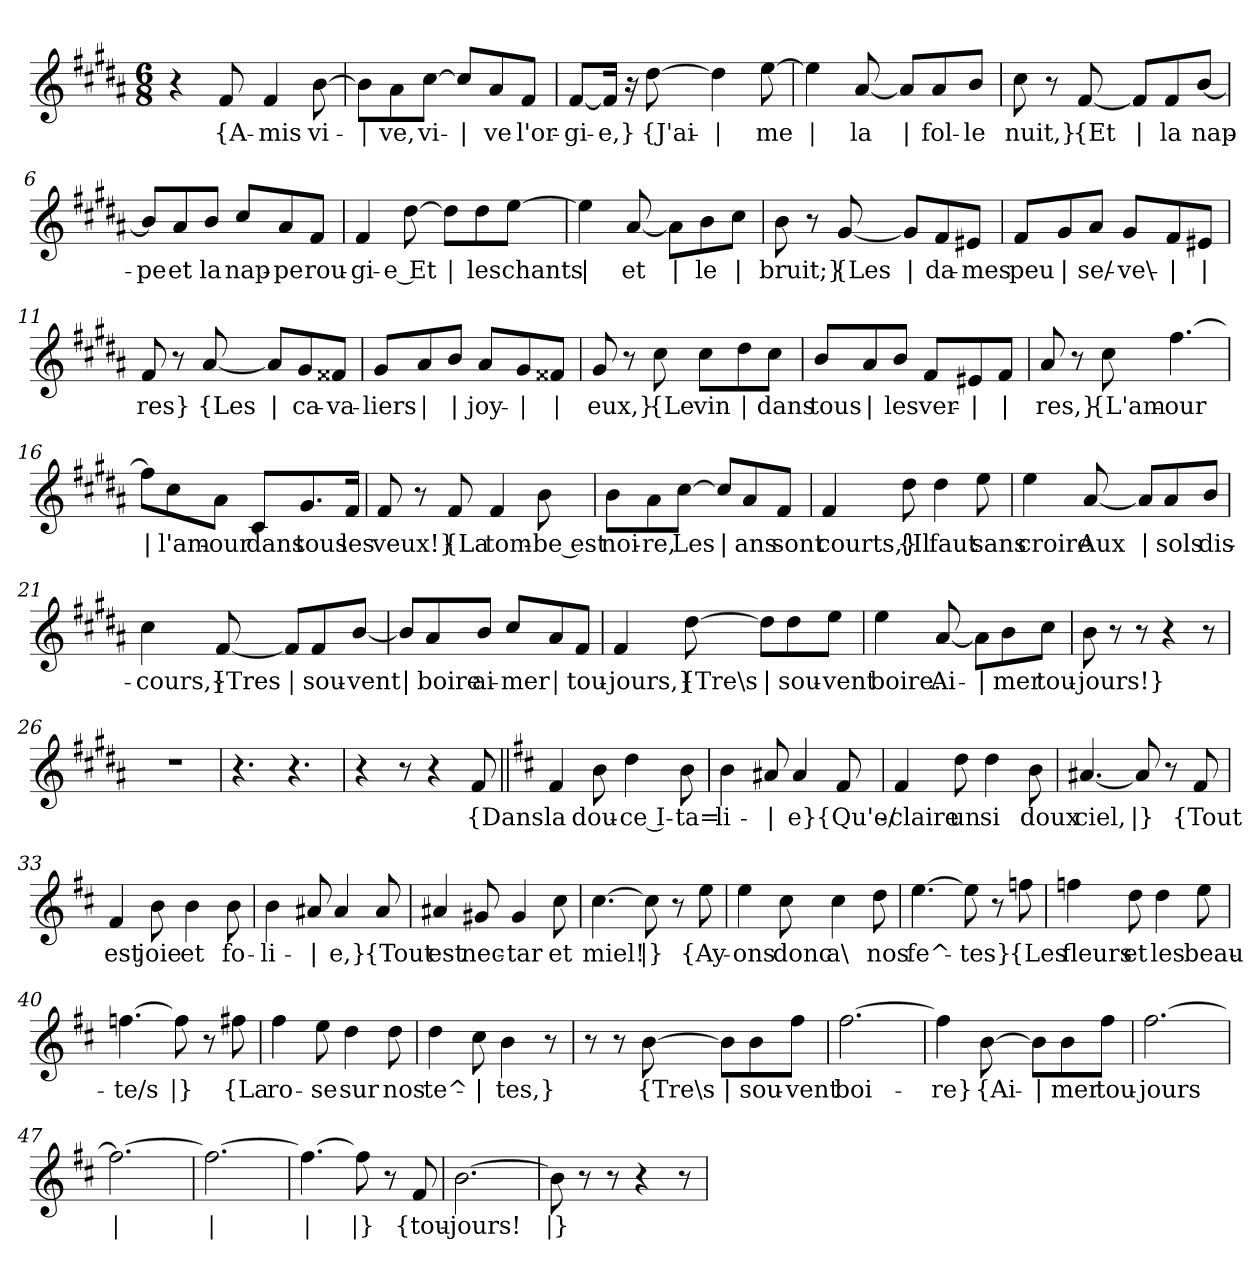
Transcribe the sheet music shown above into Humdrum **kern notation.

**kern	**text
*part1	*part1
*staff1	*staff1
*clefG2	*
*k[f#c#g#d#a#]	*
*M6/8	*
=1	=1
4r	.
!	!LO:LY:b
8f#/	{A-
!	!LO:LY:b
4f#/	-mis
!	!LO:LY:b
[8b\	vi-
=2	=2
!	!LO:LY:b
8b\L]	|
!	!LO:LY:b
8a#\	-ve,
!	!LO:LY:b
[8cc#\J	vi-
!	!LO:LY:b
8cc#/L]	|
!	!LO:LY:b
8a#/	-ve
!	!LO:LY:b
8f#/J	l'or-
=3	=3
!	!LO:LY:b
[8f#/L	-gi-
!	!LO:LY:b
16f#/Jk]	-e,}
16r	.
!	!LO:LY:b
[8dd#\	{J'ai-
!	!LO:LY:b
4dd#\]	|
!	!LO:LY:b
[8ee\	-me
=4	=4
!	!LO:LY:b
4ee\]	|
!	!LO:LY:b
[8a#/	la
!	!LO:LY:b
8a#/L]	|
!	!LO:LY:b
8a#/	fol-
!	!LO:LY:b
8b/J	-le
=5	=5
!	!LO:LY:b
8cc#\	nuit,}
8r	.
!	!LO:LY:b
[8f#/	{Et
!	!LO:LY:b
8f#/L]	|
!	!LO:LY:b
8f#/	la
!	!LO:LY:b
[8b/J	nap-
!!LO:LB:g=z
=6	=6
!	!LO:LY:b
8b/L]	-pe
!	!LO:LY:b
8a#/	et
!	!LO:LY:b
8b/J	la
!	!LO:LY:b
8cc#/L	nap-
!	!LO:LY:b
8a#/	-pe
!	!LO:LY:b
8f#/J	rou-
=7	=7
!	!LO:LY:b
4f#/	-gi-
!	!LO:LY:b
[8dd#\	-e Et
!	!LO:LY:b
8dd#\L]	|
!	!LO:LY:b
8dd#\	les
!	!LO:LY:b
[8ee\J	chants
=8	=8
!	!LO:LY:b
4ee\]	|
!	!LO:LY:b
[8a#/	et
!	!LO:LY:b
8a#\L]	|
!	!LO:LY:b
8b\	le
!	!LO:LY:b
8cc#\J	|
=9	=9
!	!LO:LY:b
8b\	bruit;}
8r	.
!	!LO:LY:b
[8g#/	{Les
!	!LO:LY:b
8g#/L]	|
!	!LO:LY:b
8f#/	da-
!	!LO:LY:b
8e#X/J	-mes
!!LO:LB:g=z
=10	=10
!	!LO:LY:b
8f#/L	peu
!	!LO:LY:b
8g#/	|
!	!LO:LY:b
8a#/J	se/-
!	!LO:LY:b
8g#/L	-ve\-
!	!LO:LY:b
8f#/	|
!	!LO:LY:b
8e#X/J	|
=11	=11
!	!LO:LY:b
8f#/	-res}
8r	.
!	!LO:LY:b
[8a#/	{Les
!	!LO:LY:b
8a#/L]	|
!	!LO:LY:b
8g#/	ca-
!	!LO:LY:b
8f##X/J	-va-
=12	=12
!	!LO:LY:b
8g#/L	-liers
!	!LO:LY:b
8a#/	|
!	!LO:LY:b
8b/J	|
!	!LO:LY:b
8a#/L	joy-
!	!LO:LY:b
8g#/	|
!	!LO:LY:b
8f##X/J	|
=13	=13
!	!LO:LY:b
8g#/	-eux,}
8r	.
!	!LO:LY:b
8cc#\	{Le
!	!LO:LY:b
8cc#\L	vin
!	!LO:LY:b
8dd#\	|
!	!LO:LY:b
8cc#\J	dans
=14	=14
!	!LO:LY:b
8b/L	tous
!	!LO:LY:b
8a#/	|
!	!LO:LY:b
8b/J	les
!	!LO:LY:b
8f#/L	ver-
!	!LO:LY:b
8e#X/	|
!	!LO:LY:b
8f#/J	|
!!LO:LB:g=z
=15	=15
!	!LO:LY:b
8a#/	-res,}
8r	.
!	!LO:LY:b
8cc#\	{L'am-
!	!LO:LY:b
[4.ff#\	-our
=16	=16
!	!LO:LY:b
8ff#\L]	|
!	!LO:LY:b
8cc#\	l'am-
!	!LO:LY:b
8a#\J	-our
!	!LO:LY:b
8c#/L	dans
!	!LO:LY:b
8.g#/	tous
!	!LO:LY:b
16f#/Jk	les
=17	=17
!	!LO:LY:b
8f#/	veux!}
8r	.
!	!LO:LY:b
8f#/	{La
!	!LO:LY:b
4f#/	tom-
!	!LO:LY:b
8b\	-be est
=18	=18
!	!LO:LY:b
8b\L	noi-
!	!LO:LY:b
8a#\	-re,
!	!LO:LY:b
[8cc#\J	Les
!	!LO:LY:b
8cc#/L]	|
!	!LO:LY:b
8a#/	ans
!	!LO:LY:b
8f#/J	sont
!!LO:LB:g=z
=19	=19
!	!LO:LY:b
4f#/	courts,}
!	!LO:LY:b
8dd#\	{Il
!	!LO:LY:b
4dd#\	faut
!	!LO:LY:b
8ee\	sans
=20	=20
!	!LO:LY:b
4ee\	croire
!	!LO:LY:b
[8a#/	Aux
!	!LO:LY:b
8a#/L]	|
!	!LO:LY:b
8a#/	sols
!	!LO:LY:b
8b/J	dis-
=21	=21
!	!LO:LY:b
4cc#\	-cours,}
!	!LO:LY:b
[8f#/	{Tres
!	!LO:LY:b
8f#/L]	|
!	!LO:LY:b
8f#/	sou-
!	!LO:LY:b
[8b/J	-vent
=22	=22
!	!LO:LY:b
8b/L]	|
!	!LO:LY:b
8a#/	boire
!	!LO:LY:b
8b/J	ai-
!	!LO:LY:b
8cc#/L	-mer
!	!LO:LY:b
8a#/	|
!	!LO:LY:b
8f#/J	tou-
!!LO:LB:g=z
=23	=23
!	!LO:LY:b
4f#/	-jours,}
!	!LO:LY:b
[8dd#\	{Tre\s
!	!LO:LY:b
8dd#\L]	|
!	!LO:LY:b
8dd#\	sou-
!	!LO:LY:b
8ee\J	-vent
=24	=24
!	!LO:LY:b
4ee\	boire.
!	!LO:LY:b
[8a#/	Ai-
!	!LO:LY:b
8a#\L]	|
!	!LO:LY:b
8b\	-mer
!	!LO:LY:b
8cc#\J	tou-
=25	=25
!	!LO:LY:b
8b\	-jours!}
8r	.
8r	.
4r	.
8r	.
=26	=26
2.r	.
=27	=27
4.r	.
4.r	.
=28	=28
4r	.
8r	.
4r	.
!	!LO:LY:b
8f#/	{Dans
!!LO:LB:g=z
=29||	=29||
*k[f#c#]	*
!	!LO:LY:b
4f#/	la
!	!LO:LY:b
8b\	dou-
!	!LO:LY:b
4dd\	-ce I -
!	!LO:LY:b
8b\	-ta=
=30	=30
!	!LO:LY:b
4b\	-li-
!	!LO:LY:b
8a#X/	|
!	!LO:LY:b
4a#/	-e}
!	!LO:LY:b
8f#/	{Qu'e/-
=31	=31
!	!LO:LY:b
4f#/	-claire
!	!LO:LY:b
8dd\	un
!	!LO:LY:b
4dd\	si
!	!LO:LY:b
8b\	doux
=32	=32
!	!LO:LY:b
[4.a#X/	ciel,
!	!LO:LY:b
8a#/]	|}
8r	.
!	!LO:LY:b
8f#/	{Tout
=33	=33
!	!LO:LY:b
4f#/	est
!	!LO:LY:b
8b\	joie
!	!LO:LY:b
4b\	et
!	!LO:LY:b
8b\	fo-
!!LO:LB:g=z
=34	=34
!	!LO:LY:b
4b\	-li-
!	!LO:LY:b
8a#X/	|
!	!LO:LY:b
4a#/	-e,}
!	!LO:LY:b
8a#/	{Tout
=35	=35
!	!LO:LY:b
4a#X/	est
!	!LO:LY:b
8g#X/	nec-
!	!LO:LY:b
4g#/	-tar
!	!LO:LY:b
8cc#\	et
=36	=36
!	!LO:LY:b
[4.cc#\	miel!
!	!LO:LY:b
8cc#\]	|}
8r	.
!	!LO:LY:b
8ee\	{Ay-
=37	=37
!	!LO:LY:b
4ee\	-ons
!	!LO:LY:b
8cc#\	donc
!	!LO:LY:b
4cc#\	a\
!	!LO:LY:b
8dd\	nos
=38	=38
!	!LO:LY:b
[4.ee\	fe^-
!	!LO:LY:b
8ee\]	-tes}
8r	.
!	!LO:LY:b
8ffn\	{Les
=39	=39
!	!LO:LY:b
4ffn\	fleurs
!	!LO:LY:b
8dd\	et
!	!LO:LY:b
4dd\	les
!	!LO:LY:b
8ee\	beau-
!!LO:LB:g=z
=40	=40
!	!LO:LY:b
[4.ffn\	-te/s
!	!LO:LY:b
8ff\]	|}
8r	.
!	!LO:LY:b
8ff#X\	{La
=41	=41
!	!LO:LY:b
4ff#\	ro-
!	!LO:LY:b
8ee\	-se
!	!LO:LY:b
4dd\	sur
!	!LO:LY:b
8dd\	nos
=42	=42
!	!LO:LY:b
4dd\	te^-
!	!LO:LY:b
8cc#\	|
!	!LO:LY:b
4b\	-tes,}
8r	.
=43	=43
8r	.
8r	.
!	!LO:LY:b
[8b\	{Tre\s
!	!LO:LY:b
8b\L]	|
!	!LO:LY:b
8b\	sou-
!	!LO:LY:b
8ff#\J	-vent
=44	=44
!	!LO:LY:b
[2.ff#\	boi-
=45	=45
!	!LO:LY:b
4ff#\]	-re}
!	!LO:LY:b
[8b\	{Ai-
!	!LO:LY:b
8b\L]	|
!	!LO:LY:b
8b\	-mer
!	!LO:LY:b
8ff#\J	tou-
=46	=46
!	!LO:LY:b
[2.ff#\	-jours
=47	=47
!	!LO:LY:b
2.ff#\_	|
!!LO:LB:g=z
=48	=48
!	!LO:LY:b
2.ff#\_	|
=49	=49
!	!LO:LY:b
4.ff#\_	|
!	!LO:LY:b
8ff#\]	|}
8r	.
!	!LO:LY:b
8f#/	{tou-
=50	=50
!	!LO:LY:b
[2.b\	jours!
=51	=51
!	!LO:LY:b
8b\]	|}
8r	.
8r	.
4r	.
8r	.
=	=
*-	*-
